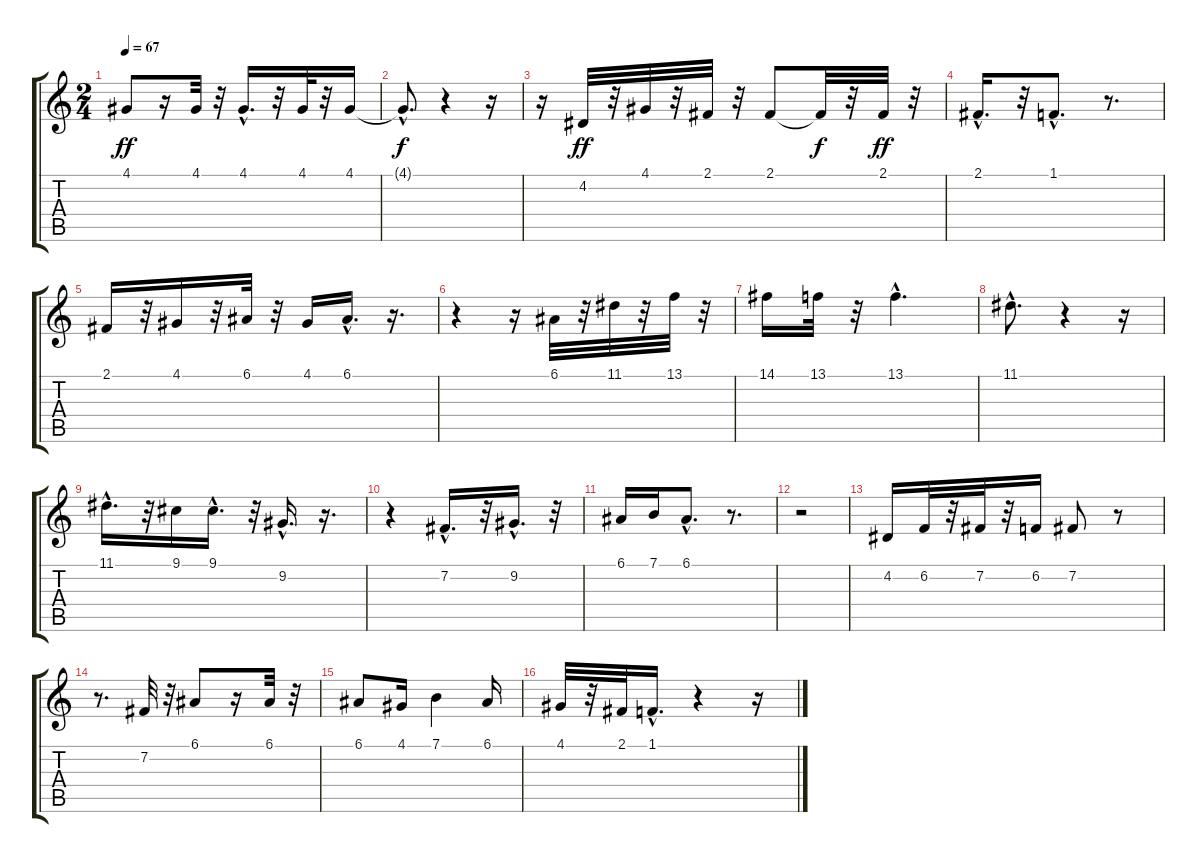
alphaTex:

\track "" {instrument recorder}
\staff {score tabs}
\tuning (E4 B3 G3 D3 A2 E2) {hide}
\ts (2 4)
\tempo 67
\clef g2
\ks c
4.1.8{dy ff} r.16 4.1.32 r.32 4.1{hac}.16{d} r.32 4.1.32 r.32 4.1.16 |
4.1{hac t}.8{d dy f} r.4 r.16 |
r.16 4.2.32{dy ff} r.32 4.1.32 r.32 2.1.32 r.32 2.1.8 2.1{t}.32{dy f} r.32 2.1.32{dy ff} r.32 |
2.1{hac}.16{d} r.32 1.1{hac}.8{d} r.8{d} |
2.1.16 r.32 4.1.16 r.32 6.1.32 r.32 4.1.16 6.1{hac}.16{d} r.16{d} |
r.4 r.16 6.1.32 r.32 11.1.32 r.32 13.1.32 r.32 |
14.1.16 13.1.32 r.32 13.1{hac}.4{d} |
11.1{hac}.8{d} r.4 r.16 |
11.1{hac}.16{d} r.32 9.1.16 9.1{hac}.16{d} r.32 9.2{hac}.16{d} r.16{d} |
r.4 7.2{hac}.16{d} r.32 9.2{hac}.16{d} r.32 |
6.1.16 7.1.16 6.1{hac}.8{d} r.8{d} |
r.2 |
4.2.16 6.2.32 r.32 7.2.32 r.32 6.2.16 7.2.8 r.8 |
r.8{d} 7.2.32 r.32 6.1.8 r.16 6.1.32 r.32 |
6.1.8 4.1.16 7.1.4 6.1.16 |
4.1.32 r.32 2.1.32 1.1{hac}.16{d} r.4 r.16
